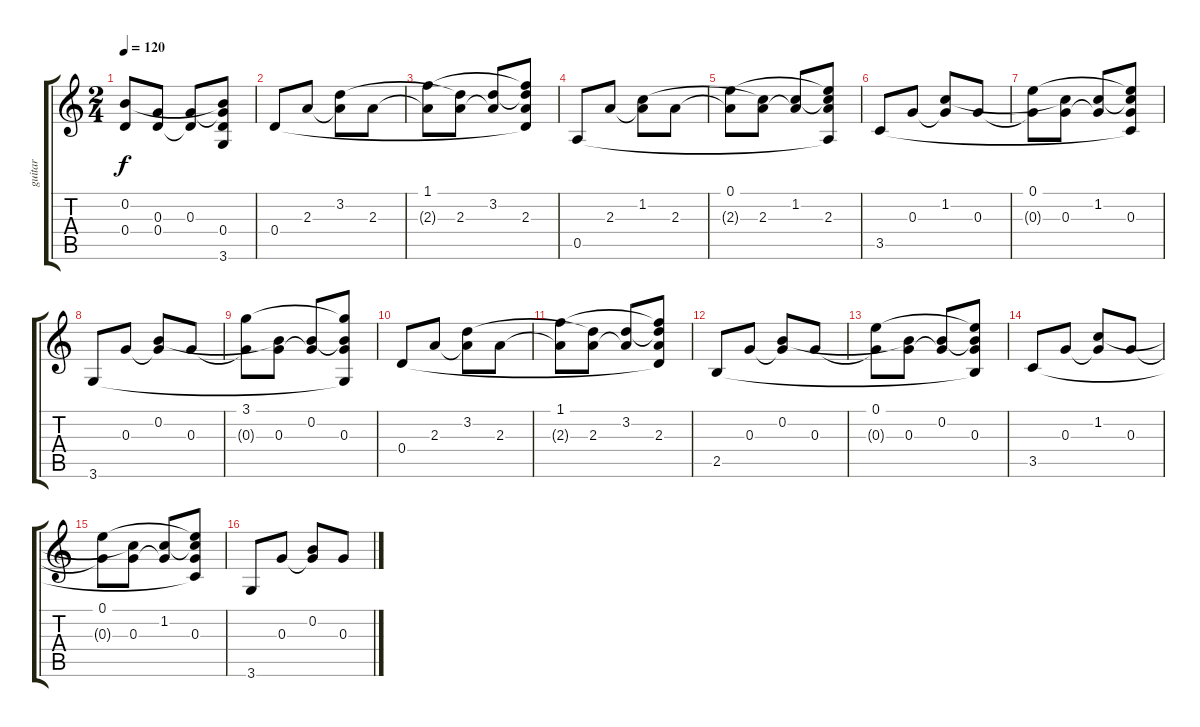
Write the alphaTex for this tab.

\track ("guitar      tertia" "guitar    ") {instrument acousticguitarnylon}
\staff {score tabs}
\tuning (E4 B3 G3 D3 A2 E2) {hide}
\ts (2 4)
\tempo 120
\clef g2
\ks c
(0.2 0.4{t}).8{dy f} (0.3{t} 0.4).8 (0.3 0.4{t}).8 (0.2{t} 0.3{t} 0.4 3.6{t}).8 |
0.4.8 2.3.8 (3.2 2.3{t}).8 2.3.8 |
(1.1 2.3{t}).8 (3.2{t} 2.3).8 (3.2 2.3{t}).8 (1.1{t} 3.2{t} 2.3 0.4{t}).8 |
0.5.8 2.3.8 (1.2 2.3{t}).8 2.3.8 |
(0.1 2.3{t}).8 (1.2{t} 2.3).8 (1.2 2.3{t}).8 (0.1{t} 1.2{t} 2.3 0.5{t}).8 |
3.5.8 0.3.8 (1.2 0.3{t}).8 0.3.8 |
(0.1 0.3{t}).8 (1.2{t} 0.3).8 (1.2 0.3{t}).8 (0.1{t} 1.2{t} 0.3 3.5{t}).8 |
3.6.8 0.3.8 (0.2 0.3{t}).8 0.3.8 |
(3.1 0.3{t}).8 (0.2{t} 0.3).8 (0.2 0.3{t}).8 (3.1{t} 0.2{t} 0.3 3.6{t}).8 |
0.4.8 2.3.8 (3.2 2.3{t}).8 2.3.8 |
(1.1 2.3{t}).8 (3.2{t} 2.3).8 (3.2 2.3{t}).8 (1.1{t} 3.2{t} 2.3 0.4{t}).8 |
2.5.8 0.3.8 (0.2 0.3{t}).8 0.3.8 |
(0.1 0.3{t}).8 (0.2{t} 0.3).8 (0.2 0.3{t}).8 (0.1{t} 0.2{t} 0.3 2.5{t}).8 |
3.5.8 0.3.8 (1.2 0.3{t}).8 0.3.8 |
(0.1 0.3{t}).8 (1.2{t} 0.3).8 (1.2 0.3{t}).8 (0.1{t} 1.2{t} 0.3 3.5{t}).8 |
3.6.8 0.3.8 (0.2 0.3{t}).8 0.3.8
